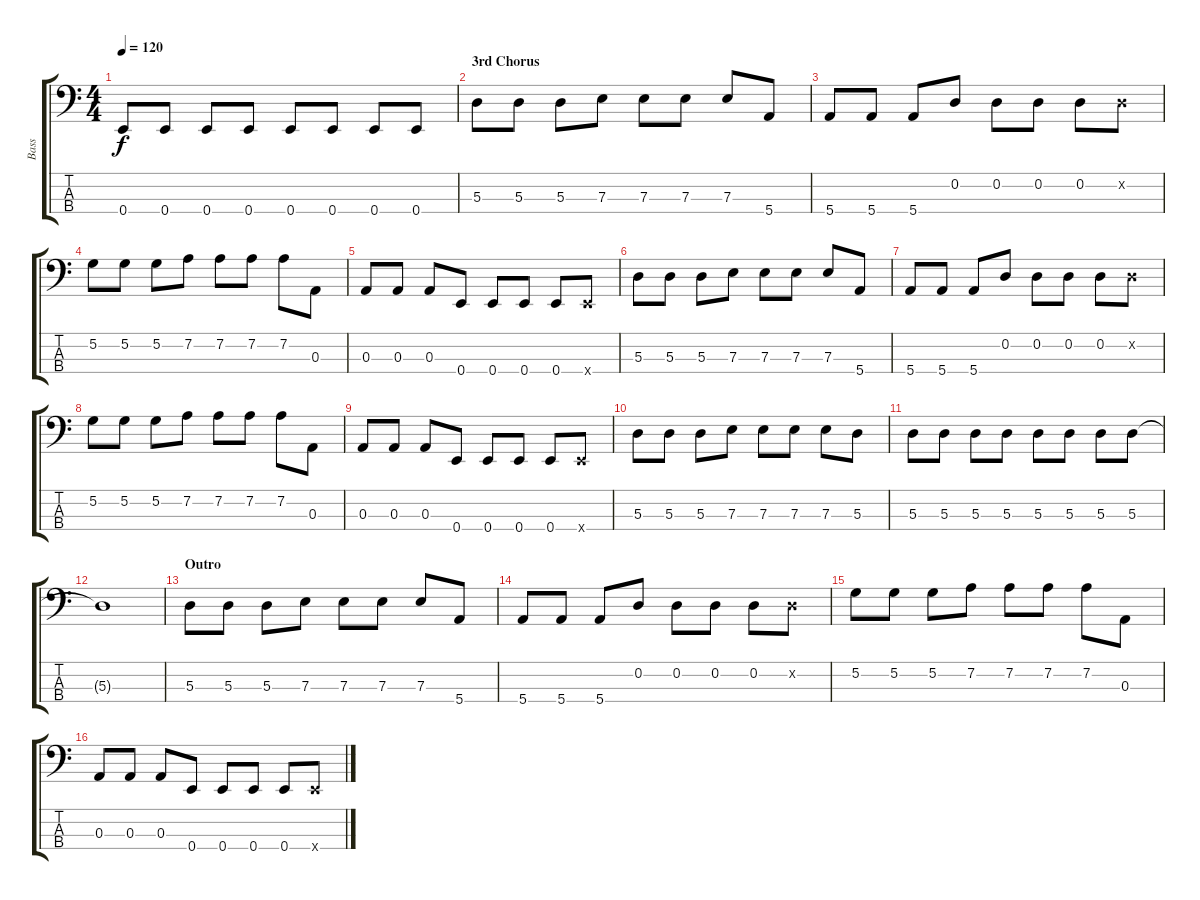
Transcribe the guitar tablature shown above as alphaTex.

\track ("Bass" "Bass") {instrument electricbassfinger}
\staff {score tabs}
\tuning (G2 D2 A1 E1) {hide}
\ts (4 4)
\tempo 120
\clef f4
\ks c
0.4.8{dy f} 0.4.8 0.4.8 0.4.8 0.4.8 0.4.8 0.4.8 0.4.8 |
\section ("" "3rd Chorus")
5.3.8 5.3.8 5.3.8 7.3.8 7.3.8 7.3.8 7.3.8 5.4.8 |
5.4.8 5.4.8 5.4.8 0.2.8 0.2.8 0.2.8 0.2.8 0.2{x}.8 |
5.2.8 5.2.8 5.2.8 7.2.8 7.2.8 7.2.8 7.2.8 0.3.8 |
0.3.8 0.3.8 0.3.8 0.4.8 0.4.8 0.4.8 0.4.8 0.4{x}.8 |
5.3.8 5.3.8 5.3.8 7.3.8 7.3.8 7.3.8 7.3.8 5.4.8 |
5.4.8 5.4.8 5.4.8 0.2.8 0.2.8 0.2.8 0.2.8 0.2{x}.8 |
5.2.8 5.2.8 5.2.8 7.2.8 7.2.8 7.2.8 7.2.8 0.3.8 |
0.3.8 0.3.8 0.3.8 0.4.8 0.4.8 0.4.8 0.4.8 0.4{x}.8 |
5.3.8 5.3.8 5.3.8 7.3.8 7.3.8 7.3.8 7.3.8 5.3.8 |
5.3.8 5.3.8 5.3.8 5.3.8 5.3.8 5.3.8 5.3.8 5.3.8 |
5.3{t}.1 |
\section ("" "Outro")
5.3.8 5.3.8 5.3.8 7.3.8 7.3.8 7.3.8 7.3.8 5.4.8 |
5.4.8 5.4.8 5.4.8 0.2.8 0.2.8 0.2.8 0.2.8 0.2{x}.8 |
5.2.8 5.2.8 5.2.8 7.2.8 7.2.8 7.2.8 7.2.8 0.3.8 |
0.3.8 0.3.8 0.3.8 0.4.8 0.4.8 0.4.8 0.4.8 0.4{x}.8
